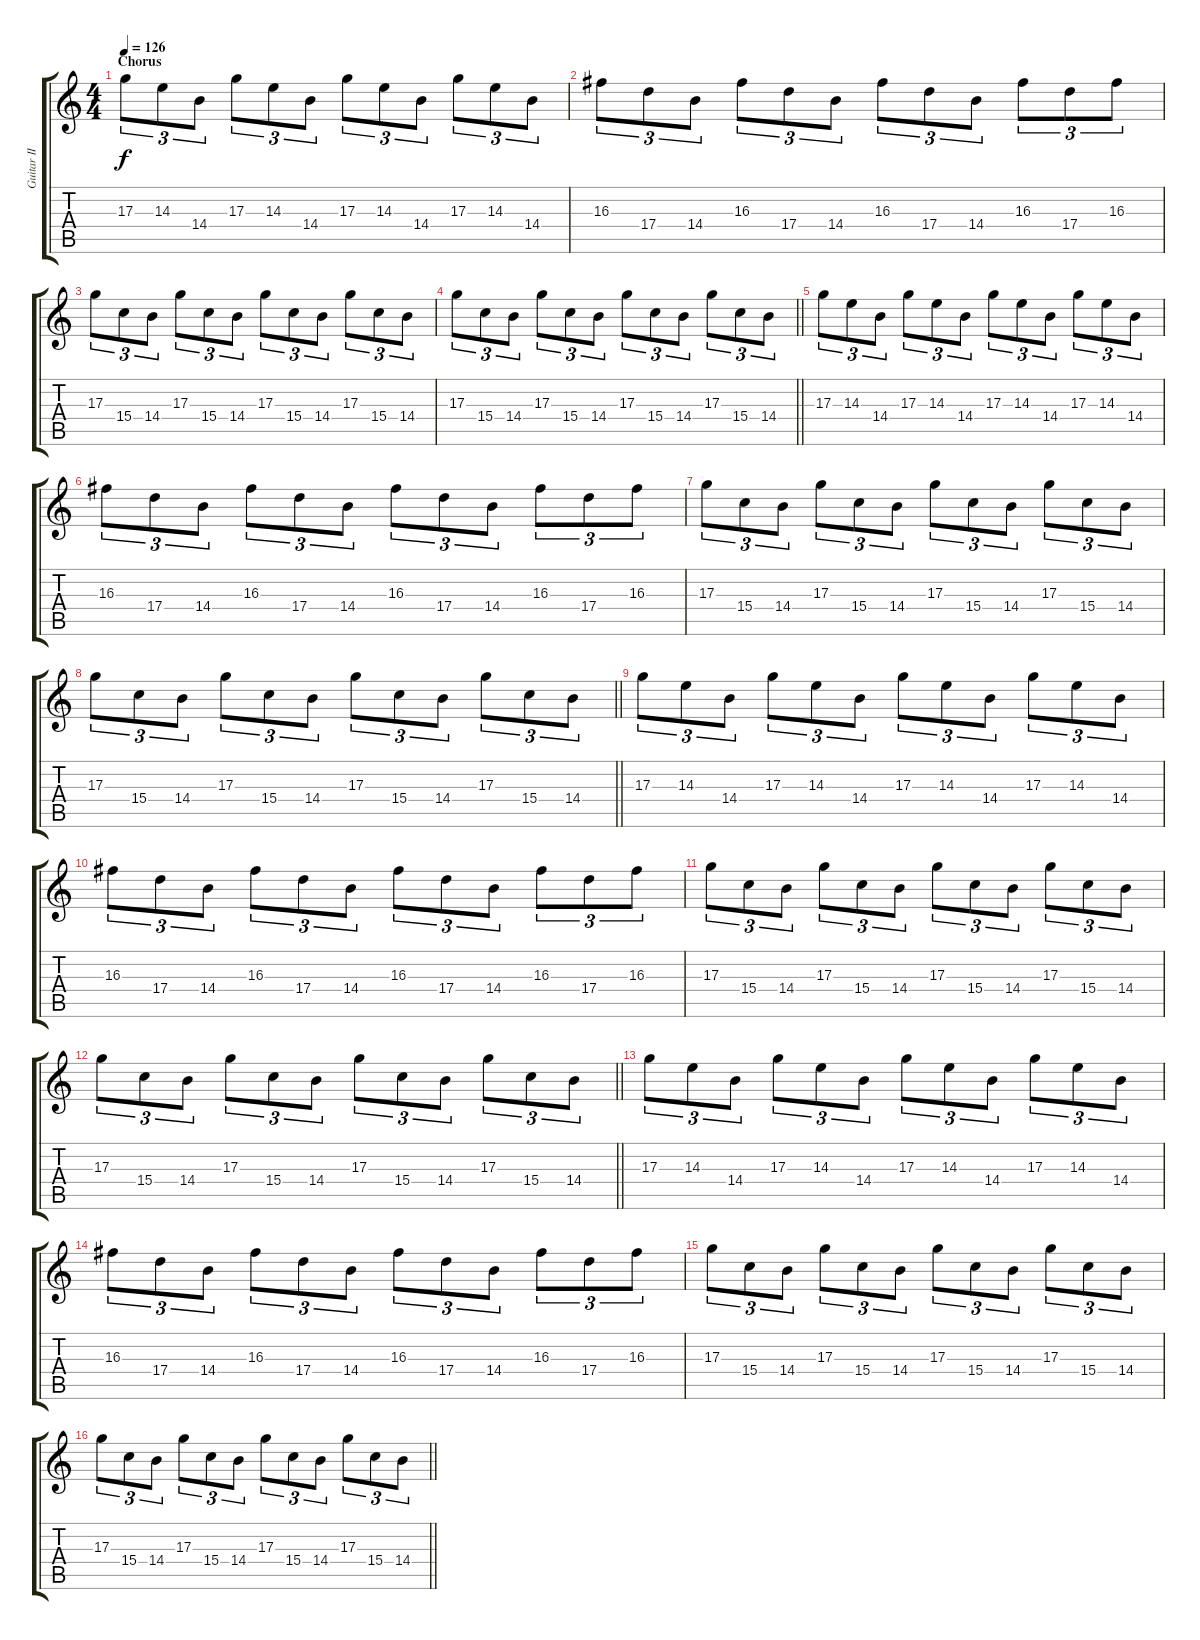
\track ("Guitar II" "Guitar II") {instrument distortionguitar}
\staff {score tabs}
\tuning (B3 Gb3 D3 A2 E2 B1) {hide}
\ts (4 4)
\section ("" "Chorus")
\tempo 126
\clef g2
\ks c
17.3.8{tu (3 2) dy f} 14.3.8{tu (3 2)} 14.4.8{tu (3 2)} 17.3.8{tu (3 2)} 14.3.8{tu (3 2)} 14.4.8{tu (3 2)} 17.3.8{tu (3 2)} 14.3.8{tu (3 2)} 14.4.8{tu (3 2)} 17.3.8{tu (3 2)} 14.3.8{tu (3 2)} 14.4.8{tu (3 2)} |
16.3.8{tu (3 2)} 17.4.8{tu (3 2)} 14.4.8{tu (3 2)} 16.3.8{tu (3 2)} 17.4.8{tu (3 2)} 14.4.8{tu (3 2)} 16.3.8{tu (3 2)} 17.4.8{tu (3 2)} 14.4.8{tu (3 2)} 16.3.8{tu (3 2)} 17.4.8{tu (3 2)} 16.3.8{tu (3 2)} |
17.3.8{tu (3 2)} 15.4.8{tu (3 2)} 14.4.8{tu (3 2)} 17.3.8{tu (3 2)} 15.4.8{tu (3 2)} 14.4.8{tu (3 2)} 17.3.8{tu (3 2)} 15.4.8{tu (3 2)} 14.4.8{tu (3 2)} 17.3.8{tu (3 2)} 15.4.8{tu (3 2)} 14.4.8{tu (3 2)} |
\barLineRight lightlight
17.3.8{tu (3 2)} 15.4.8{tu (3 2)} 14.4.8{tu (3 2)} 17.3.8{tu (3 2)} 15.4.8{tu (3 2)} 14.4.8{tu (3 2)} 17.3.8{tu (3 2)} 15.4.8{tu (3 2)} 14.4.8{tu (3 2)} 17.3.8{tu (3 2)} 15.4.8{tu (3 2)} 14.4.8{tu (3 2)} |
\section ("" "")
17.3.8{tu (3 2)} 14.3.8{tu (3 2)} 14.4.8{tu (3 2)} 17.3.8{tu (3 2)} 14.3.8{tu (3 2)} 14.4.8{tu (3 2)} 17.3.8{tu (3 2)} 14.3.8{tu (3 2)} 14.4.8{tu (3 2)} 17.3.8{tu (3 2)} 14.3.8{tu (3 2)} 14.4.8{tu (3 2)} |
16.3.8{tu (3 2)} 17.4.8{tu (3 2)} 14.4.8{tu (3 2)} 16.3.8{tu (3 2)} 17.4.8{tu (3 2)} 14.4.8{tu (3 2)} 16.3.8{tu (3 2)} 17.4.8{tu (3 2)} 14.4.8{tu (3 2)} 16.3.8{tu (3 2)} 17.4.8{tu (3 2)} 16.3.8{tu (3 2)} |
17.3.8{tu (3 2)} 15.4.8{tu (3 2)} 14.4.8{tu (3 2)} 17.3.8{tu (3 2)} 15.4.8{tu (3 2)} 14.4.8{tu (3 2)} 17.3.8{tu (3 2)} 15.4.8{tu (3 2)} 14.4.8{tu (3 2)} 17.3.8{tu (3 2)} 15.4.8{tu (3 2)} 14.4.8{tu (3 2)} |
\barLineRight lightlight
17.3.8{tu (3 2)} 15.4.8{tu (3 2)} 14.4.8{tu (3 2)} 17.3.8{tu (3 2)} 15.4.8{tu (3 2)} 14.4.8{tu (3 2)} 17.3.8{tu (3 2)} 15.4.8{tu (3 2)} 14.4.8{tu (3 2)} 17.3.8{tu (3 2)} 15.4.8{tu (3 2)} 14.4.8{tu (3 2)} |
\section ("" "")
17.3.8{tu (3 2)} 14.3.8{tu (3 2)} 14.4.8{tu (3 2)} 17.3.8{tu (3 2)} 14.3.8{tu (3 2)} 14.4.8{tu (3 2)} 17.3.8{tu (3 2)} 14.3.8{tu (3 2)} 14.4.8{tu (3 2)} 17.3.8{tu (3 2)} 14.3.8{tu (3 2)} 14.4.8{tu (3 2)} |
16.3.8{tu (3 2)} 17.4.8{tu (3 2)} 14.4.8{tu (3 2)} 16.3.8{tu (3 2)} 17.4.8{tu (3 2)} 14.4.8{tu (3 2)} 16.3.8{tu (3 2)} 17.4.8{tu (3 2)} 14.4.8{tu (3 2)} 16.3.8{tu (3 2)} 17.4.8{tu (3 2)} 16.3.8{tu (3 2)} |
17.3.8{tu (3 2)} 15.4.8{tu (3 2)} 14.4.8{tu (3 2)} 17.3.8{tu (3 2)} 15.4.8{tu (3 2)} 14.4.8{tu (3 2)} 17.3.8{tu (3 2)} 15.4.8{tu (3 2)} 14.4.8{tu (3 2)} 17.3.8{tu (3 2)} 15.4.8{tu (3 2)} 14.4.8{tu (3 2)} |
\barLineRight lightlight
17.3.8{tu (3 2)} 15.4.8{tu (3 2)} 14.4.8{tu (3 2)} 17.3.8{tu (3 2)} 15.4.8{tu (3 2)} 14.4.8{tu (3 2)} 17.3.8{tu (3 2)} 15.4.8{tu (3 2)} 14.4.8{tu (3 2)} 17.3.8{tu (3 2)} 15.4.8{tu (3 2)} 14.4.8{tu (3 2)} |
\section ("" "")
17.3.8{tu (3 2)} 14.3.8{tu (3 2)} 14.4.8{tu (3 2)} 17.3.8{tu (3 2)} 14.3.8{tu (3 2)} 14.4.8{tu (3 2)} 17.3.8{tu (3 2)} 14.3.8{tu (3 2)} 14.4.8{tu (3 2)} 17.3.8{tu (3 2)} 14.3.8{tu (3 2)} 14.4.8{tu (3 2)} |
16.3.8{tu (3 2)} 17.4.8{tu (3 2)} 14.4.8{tu (3 2)} 16.3.8{tu (3 2)} 17.4.8{tu (3 2)} 14.4.8{tu (3 2)} 16.3.8{tu (3 2)} 17.4.8{tu (3 2)} 14.4.8{tu (3 2)} 16.3.8{tu (3 2)} 17.4.8{tu (3 2)} 16.3.8{tu (3 2)} |
17.3.8{tu (3 2)} 15.4.8{tu (3 2)} 14.4.8{tu (3 2)} 17.3.8{tu (3 2)} 15.4.8{tu (3 2)} 14.4.8{tu (3 2)} 17.3.8{tu (3 2)} 15.4.8{tu (3 2)} 14.4.8{tu (3 2)} 17.3.8{tu (3 2)} 15.4.8{tu (3 2)} 14.4.8{tu (3 2)} |
\barLineRight lightlight
17.3.8{tu (3 2)} 15.4.8{tu (3 2)} 14.4.8{tu (3 2)} 17.3.8{tu (3 2)} 15.4.8{tu (3 2)} 14.4.8{tu (3 2)} 17.3.8{tu (3 2)} 15.4.8{tu (3 2)} 14.4.8{tu (3 2)} 17.3.8{tu (3 2)} 15.4.8{tu (3 2)} 14.4.8{tu (3 2)}
